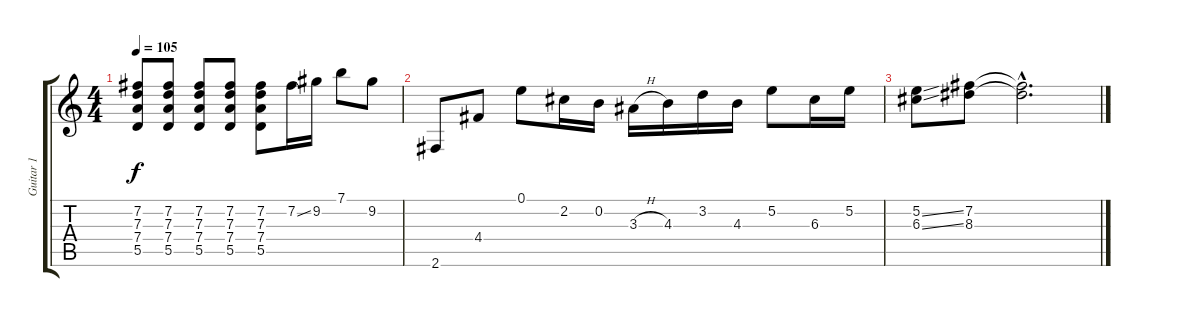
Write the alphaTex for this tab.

\track ("Guitar 1" "Guitar 1") {instrument distortionguitar}
\staff {score tabs}
\tuning (E4 B3 G3 D3 A2 E2) {hide}
\ts (4 4)
\tempo 105
\clef g2
\ks c
(7.2 7.3 7.4 5.5).8{dy f} (7.2 7.3 7.4 5.5).8 (7.2 7.3 7.4 5.5).8 (7.2 7.3 7.4 5.5).8 (7.2 7.3 7.4 5.5).8 7.2{ss}.16 9.2.16 7.1.8 9.2.8 |
2.6.8 4.4.8 0.1.8 2.2.16 0.2.16 3.3{h}.16 4.3.16 3.2.16 4.3.16 5.2.8 6.3.16 5.2.16 |
(5.2{ss} 6.3{ss}).8 (7.2 8.3).8 (7.2{hac t} 8.3{hac t}).2{d}
